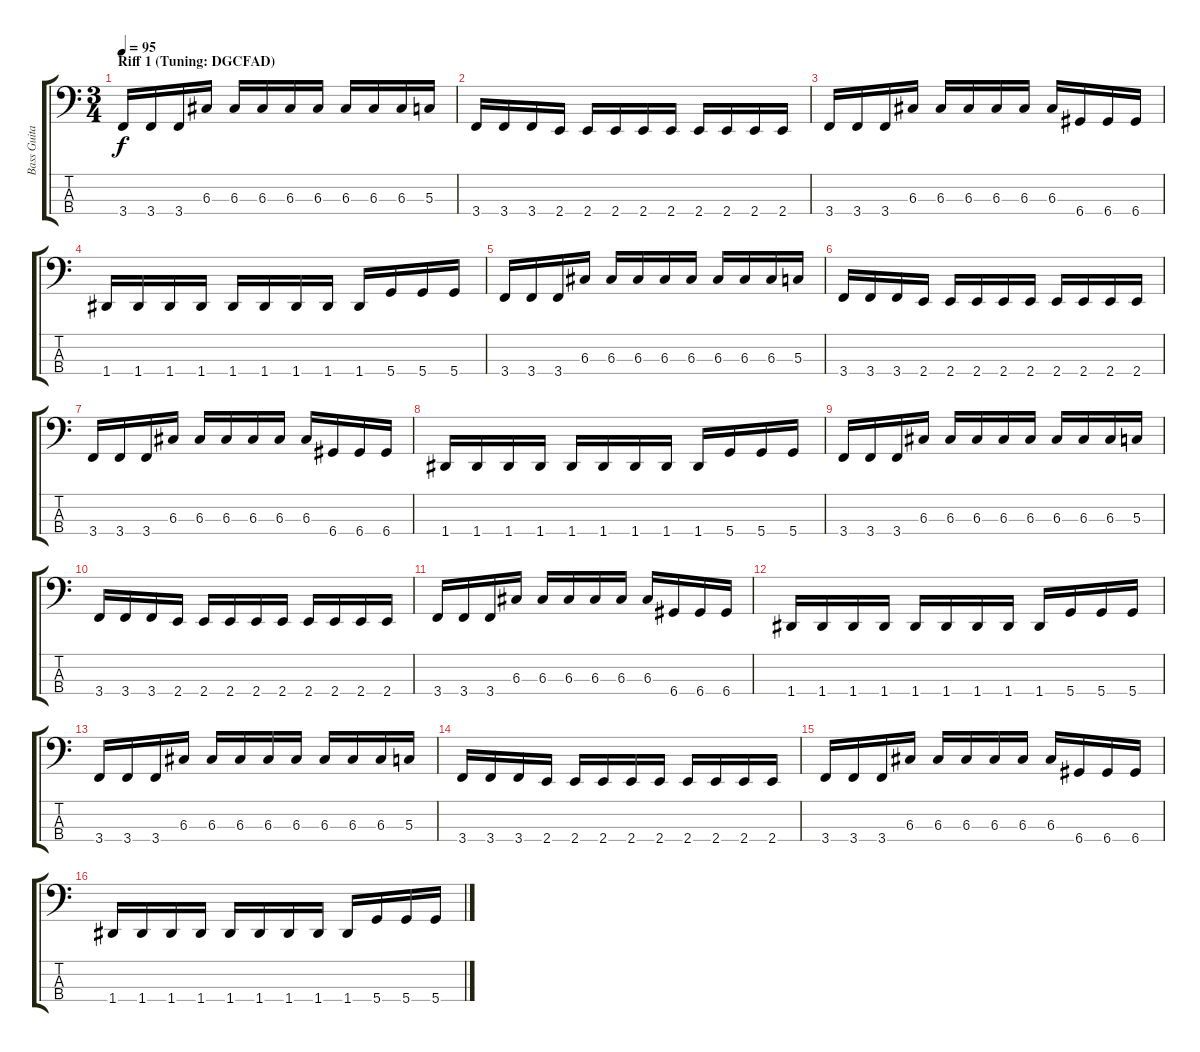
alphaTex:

\track ("Bass Guitar" "Bass Guita") {instrument electricbasspick}
\staff {score tabs}
\tuning (F2 C2 G1 D1) {hide}
\ts (3 4)
\section ("" "Riff 1 (Tuning: DGCFAD)")
\tempo 95
\clef f4
\ks c
3.4.16{dy f instrument electricbasspick} 3.4.16 3.4.16 6.3.16 6.3.16 6.3.16 6.3.16 6.3.16 6.3.16 6.3.16 6.3.16 5.3.16 |
3.4.16 3.4.16 3.4.16 2.4.16 2.4.16 2.4.16 2.4.16 2.4.16 2.4.16 2.4.16 2.4.16 2.4.16 |
3.4.16 3.4.16 3.4.16 6.3.16 6.3.16 6.3.16 6.3.16 6.3.16 6.3.16 6.4.16 6.4.16 6.4.16 |
1.4.16 1.4.16 1.4.16 1.4.16 1.4.16 1.4.16 1.4.16 1.4.16 1.4.16 5.4.16 5.4.16 5.4.16 |
3.4.16 3.4.16 3.4.16 6.3.16 6.3.16 6.3.16 6.3.16 6.3.16 6.3.16 6.3.16 6.3.16 5.3.16 |
3.4.16 3.4.16 3.4.16 2.4.16 2.4.16 2.4.16 2.4.16 2.4.16 2.4.16 2.4.16 2.4.16 2.4.16 |
3.4.16 3.4.16 3.4.16 6.3.16 6.3.16 6.3.16 6.3.16 6.3.16 6.3.16 6.4.16 6.4.16 6.4.16 |
1.4.16 1.4.16 1.4.16 1.4.16 1.4.16 1.4.16 1.4.16 1.4.16 1.4.16 5.4.16 5.4.16 5.4.16 |
3.4.16 3.4.16 3.4.16 6.3.16 6.3.16 6.3.16 6.3.16 6.3.16 6.3.16 6.3.16 6.3.16 5.3.16 |
3.4.16 3.4.16 3.4.16 2.4.16 2.4.16 2.4.16 2.4.16 2.4.16 2.4.16 2.4.16 2.4.16 2.4.16 |
3.4.16 3.4.16 3.4.16 6.3.16 6.3.16 6.3.16 6.3.16 6.3.16 6.3.16 6.4.16 6.4.16 6.4.16 |
1.4.16 1.4.16 1.4.16 1.4.16 1.4.16 1.4.16 1.4.16 1.4.16 1.4.16 5.4.16 5.4.16 5.4.16 |
3.4.16 3.4.16 3.4.16 6.3.16 6.3.16 6.3.16 6.3.16 6.3.16 6.3.16 6.3.16 6.3.16 5.3.16 |
3.4.16 3.4.16 3.4.16 2.4.16 2.4.16 2.4.16 2.4.16 2.4.16 2.4.16 2.4.16 2.4.16 2.4.16 |
3.4.16 3.4.16 3.4.16 6.3.16 6.3.16 6.3.16 6.3.16 6.3.16 6.3.16 6.4.16 6.4.16 6.4.16 |
1.4.16 1.4.16 1.4.16 1.4.16 1.4.16 1.4.16 1.4.16 1.4.16 1.4.16 5.4.16 5.4.16 5.4.16
